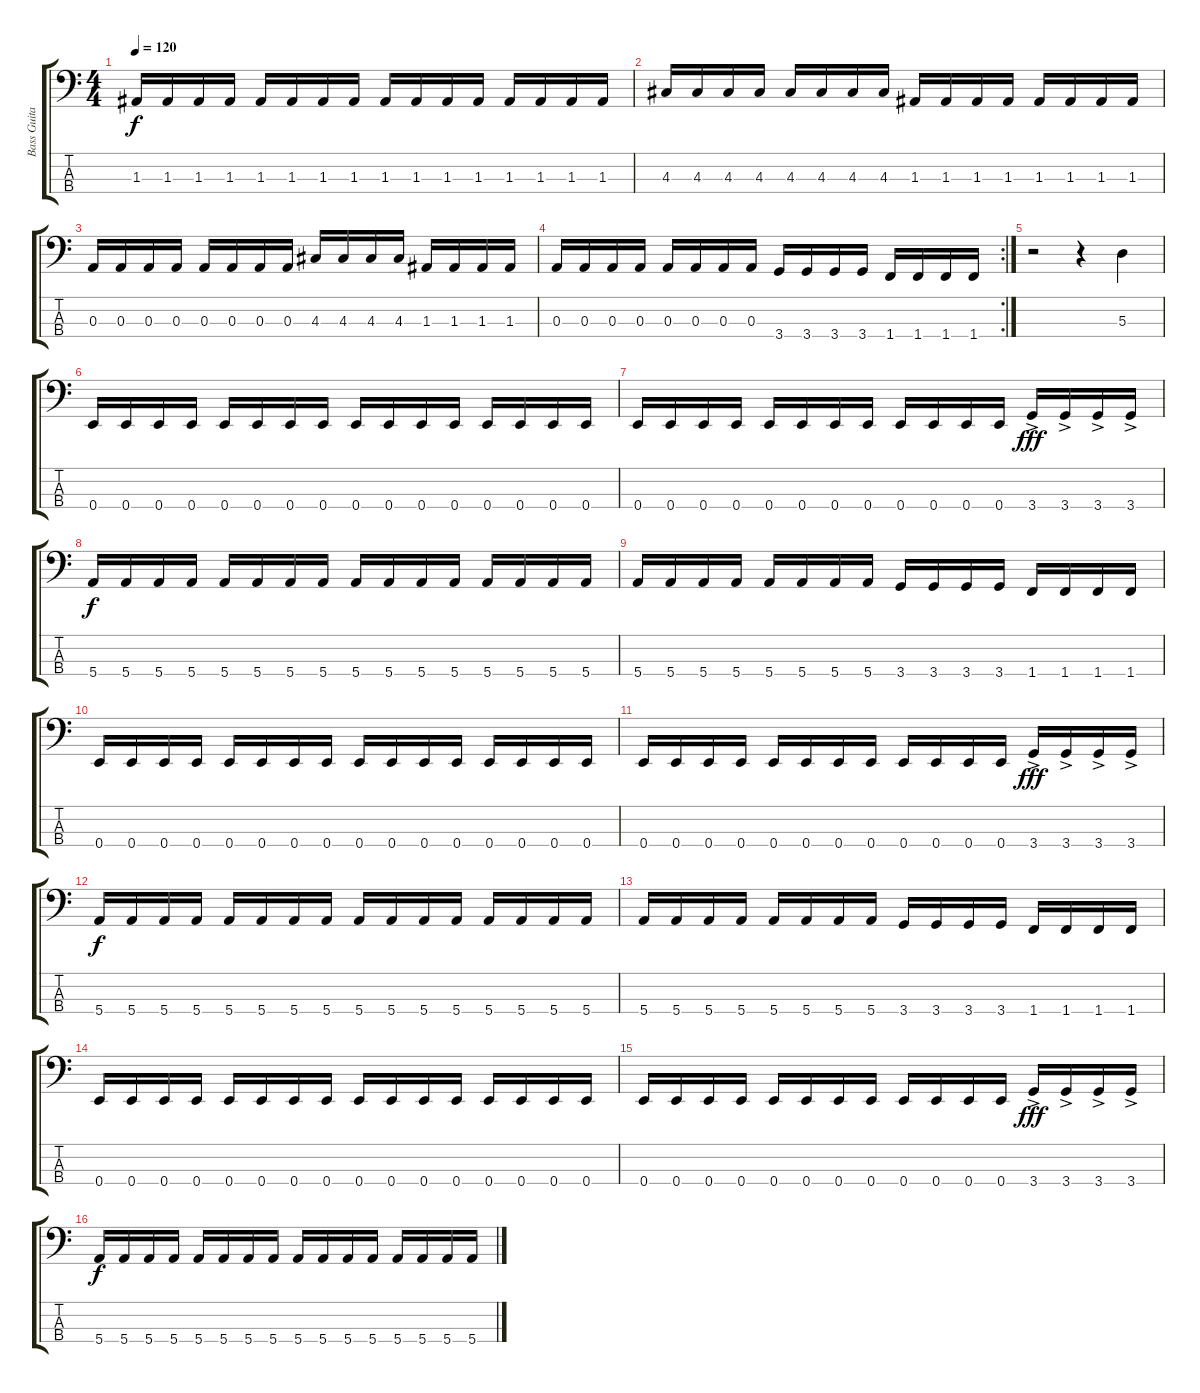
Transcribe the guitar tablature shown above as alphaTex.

\track ("Bass Guitar" "Bass Guita") {instrument electricbasspick}
\staff {score tabs}
\tuning (G2 D2 A1 E1) {hide}
\ts (4 4)
\tempo 120
\clef f4
\ks c
1.3.16{dy f} 1.3.16 1.3.16 1.3.16 1.3.16 1.3.16 1.3.16 1.3.16 1.3.16 1.3.16 1.3.16 1.3.16 1.3.16 1.3.16 1.3.16 1.3.16 |
4.3.16 4.3.16 4.3.16 4.3.16 4.3.16 4.3.16 4.3.16 4.3.16 1.3.16 1.3.16 1.3.16 1.3.16 1.3.16 1.3.16 1.3.16 1.3.16 |
0.3.16 0.3.16 0.3.16 0.3.16 0.3.16 0.3.16 0.3.16 0.3.16 4.3.16 4.3.16 4.3.16 4.3.16 1.3.16 1.3.16 1.3.16 1.3.16 |
\rc 2
0.3.16 0.3.16 0.3.16 0.3.16 0.3.16 0.3.16 0.3.16 0.3.16 3.4.16 3.4.16 3.4.16 3.4.16 1.4.16 1.4.16 1.4.16 1.4.16 |
r.2{volume 13} r.4 5.3.4 |
0.4.16 0.4.16 0.4.16 0.4.16 0.4.16 0.4.16 0.4.16 0.4.16 0.4.16 0.4.16 0.4.16 0.4.16 0.4.16 0.4.16 0.4.16 0.4.16 |
0.4.16 0.4.16 0.4.16 0.4.16 0.4.16 0.4.16 0.4.16 0.4.16 0.4.16 0.4.16 0.4.16 0.4.16 3.4{ac}.16{dy fff} 3.4{ac}.16 3.4{ac}.16 3.4{ac}.16 |
5.4.16{dy f} 5.4.16 5.4.16 5.4.16 5.4.16 5.4.16 5.4.16 5.4.16 5.4.16 5.4.16 5.4.16 5.4.16 5.4.16 5.4.16 5.4.16 5.4.16 |
5.4.16 5.4.16 5.4.16 5.4.16 5.4.16 5.4.16 5.4.16 5.4.16 3.4.16 3.4.16 3.4.16 3.4.16 1.4.16 1.4.16 1.4.16 1.4.16 |
0.4.16 0.4.16 0.4.16 0.4.16 0.4.16 0.4.16 0.4.16 0.4.16 0.4.16 0.4.16 0.4.16 0.4.16 0.4.16 0.4.16 0.4.16 0.4.16 |
0.4.16 0.4.16 0.4.16 0.4.16 0.4.16 0.4.16 0.4.16 0.4.16 0.4.16 0.4.16 0.4.16 0.4.16 3.4{ac}.16{dy fff} 3.4{ac}.16 3.4{ac}.16 3.4{ac}.16 |
5.4.16{dy f} 5.4.16 5.4.16 5.4.16 5.4.16 5.4.16 5.4.16 5.4.16 5.4.16 5.4.16 5.4.16 5.4.16 5.4.16 5.4.16 5.4.16 5.4.16 |
5.4.16 5.4.16 5.4.16 5.4.16 5.4.16 5.4.16 5.4.16 5.4.16 3.4.16 3.4.16 3.4.16 3.4.16 1.4.16 1.4.16 1.4.16 1.4.16 |
0.4.16 0.4.16 0.4.16 0.4.16 0.4.16 0.4.16 0.4.16 0.4.16 0.4.16 0.4.16 0.4.16 0.4.16 0.4.16 0.4.16 0.4.16 0.4.16 |
0.4.16 0.4.16 0.4.16 0.4.16 0.4.16 0.4.16 0.4.16 0.4.16 0.4.16 0.4.16 0.4.16 0.4.16 3.4{ac}.16{dy fff} 3.4{ac}.16 3.4{ac}.16 3.4{ac}.16 |
5.4.16{dy f} 5.4.16 5.4.16 5.4.16 5.4.16 5.4.16 5.4.16 5.4.16 5.4.16 5.4.16 5.4.16 5.4.16 5.4.16 5.4.16 5.4.16 5.4.16
